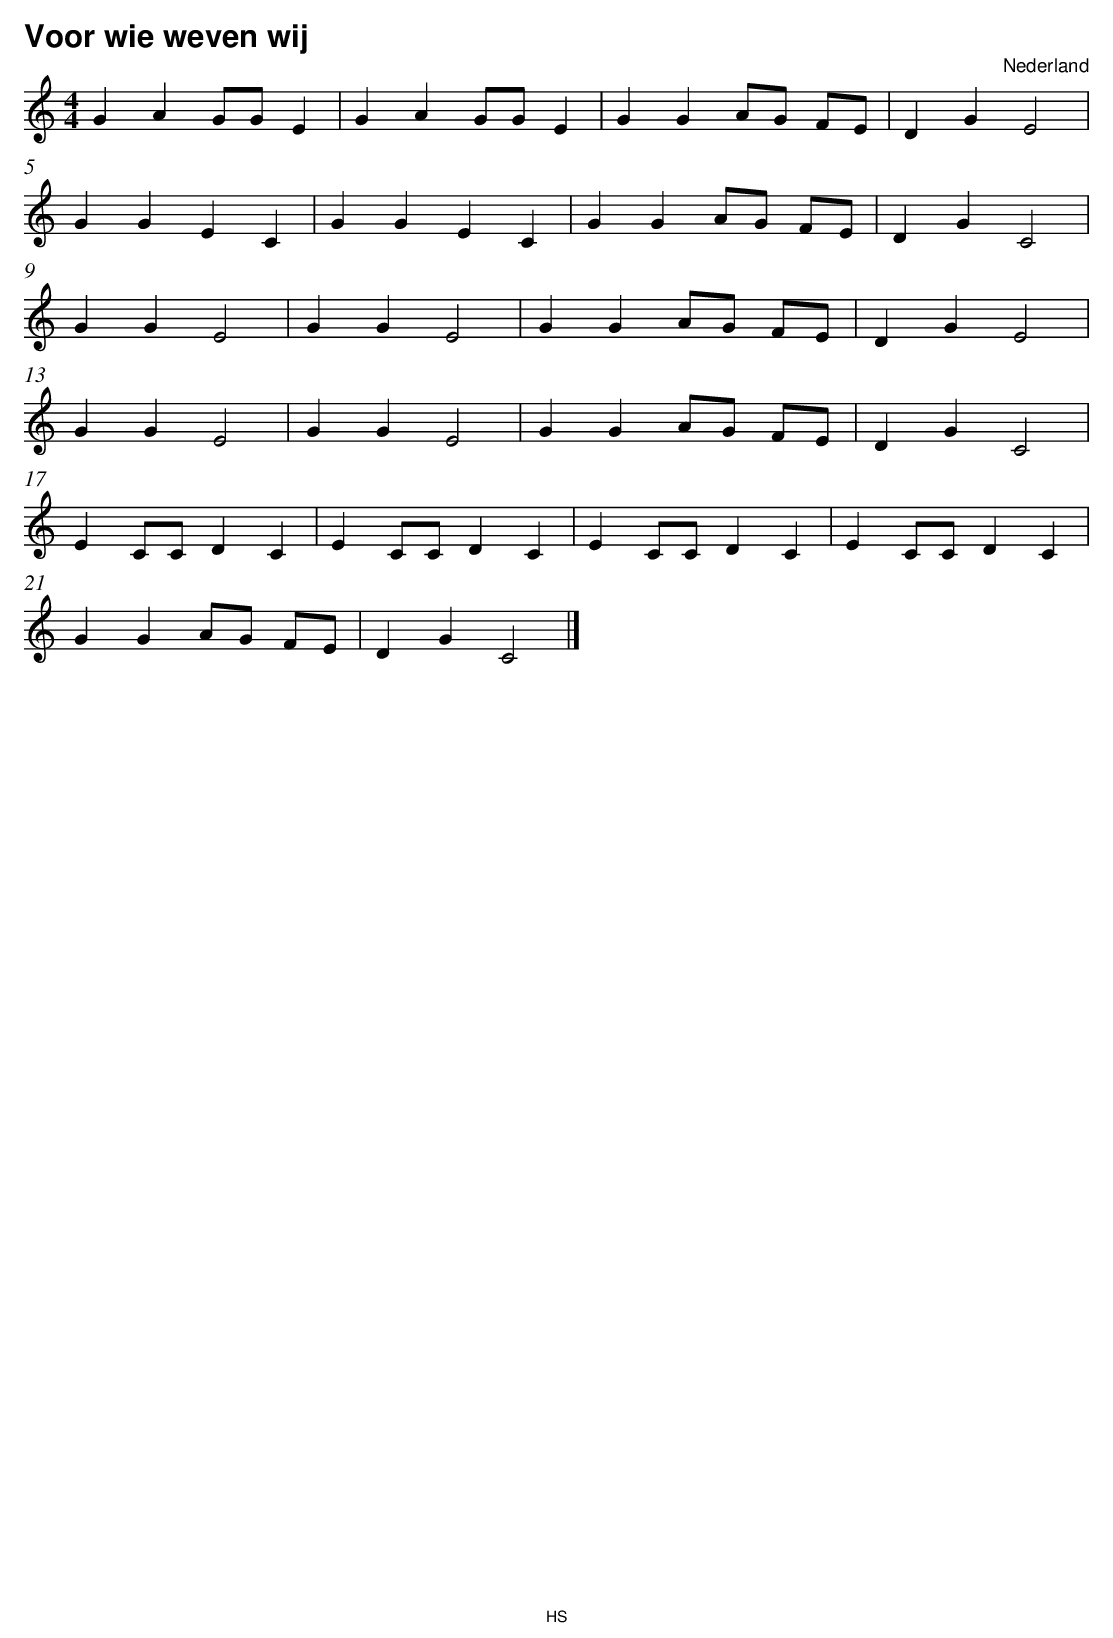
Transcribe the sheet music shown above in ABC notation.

X:1
T:Voor wie weven wij
O:Nederland
M:4/4
L:1/8
Q:1/4=115
K:C
V:1
G2 A2 GG E2 |G2 A2 GG E2 |G2 G2 AG FE |D2 G2 E4 |
G2 G2 E2 C2 |G2 G2 E2 C2 |G2 G2 AG FE |D2 G2 C4 |
G2 G2 E4 |G2 G2 E4 |G2 G2 AG FE |D2 G2 E4 |
G2 G2 E4 |G2 G2 E4 |G2 G2 AG FE |D2 G2 C4 |
E2 CC D2 C2 |E2 CC D2 C2 |E2 CC D2 C2 |E2 CC D2 C2 |
G2 G2 AG FE |D2 G2 C4 |]
